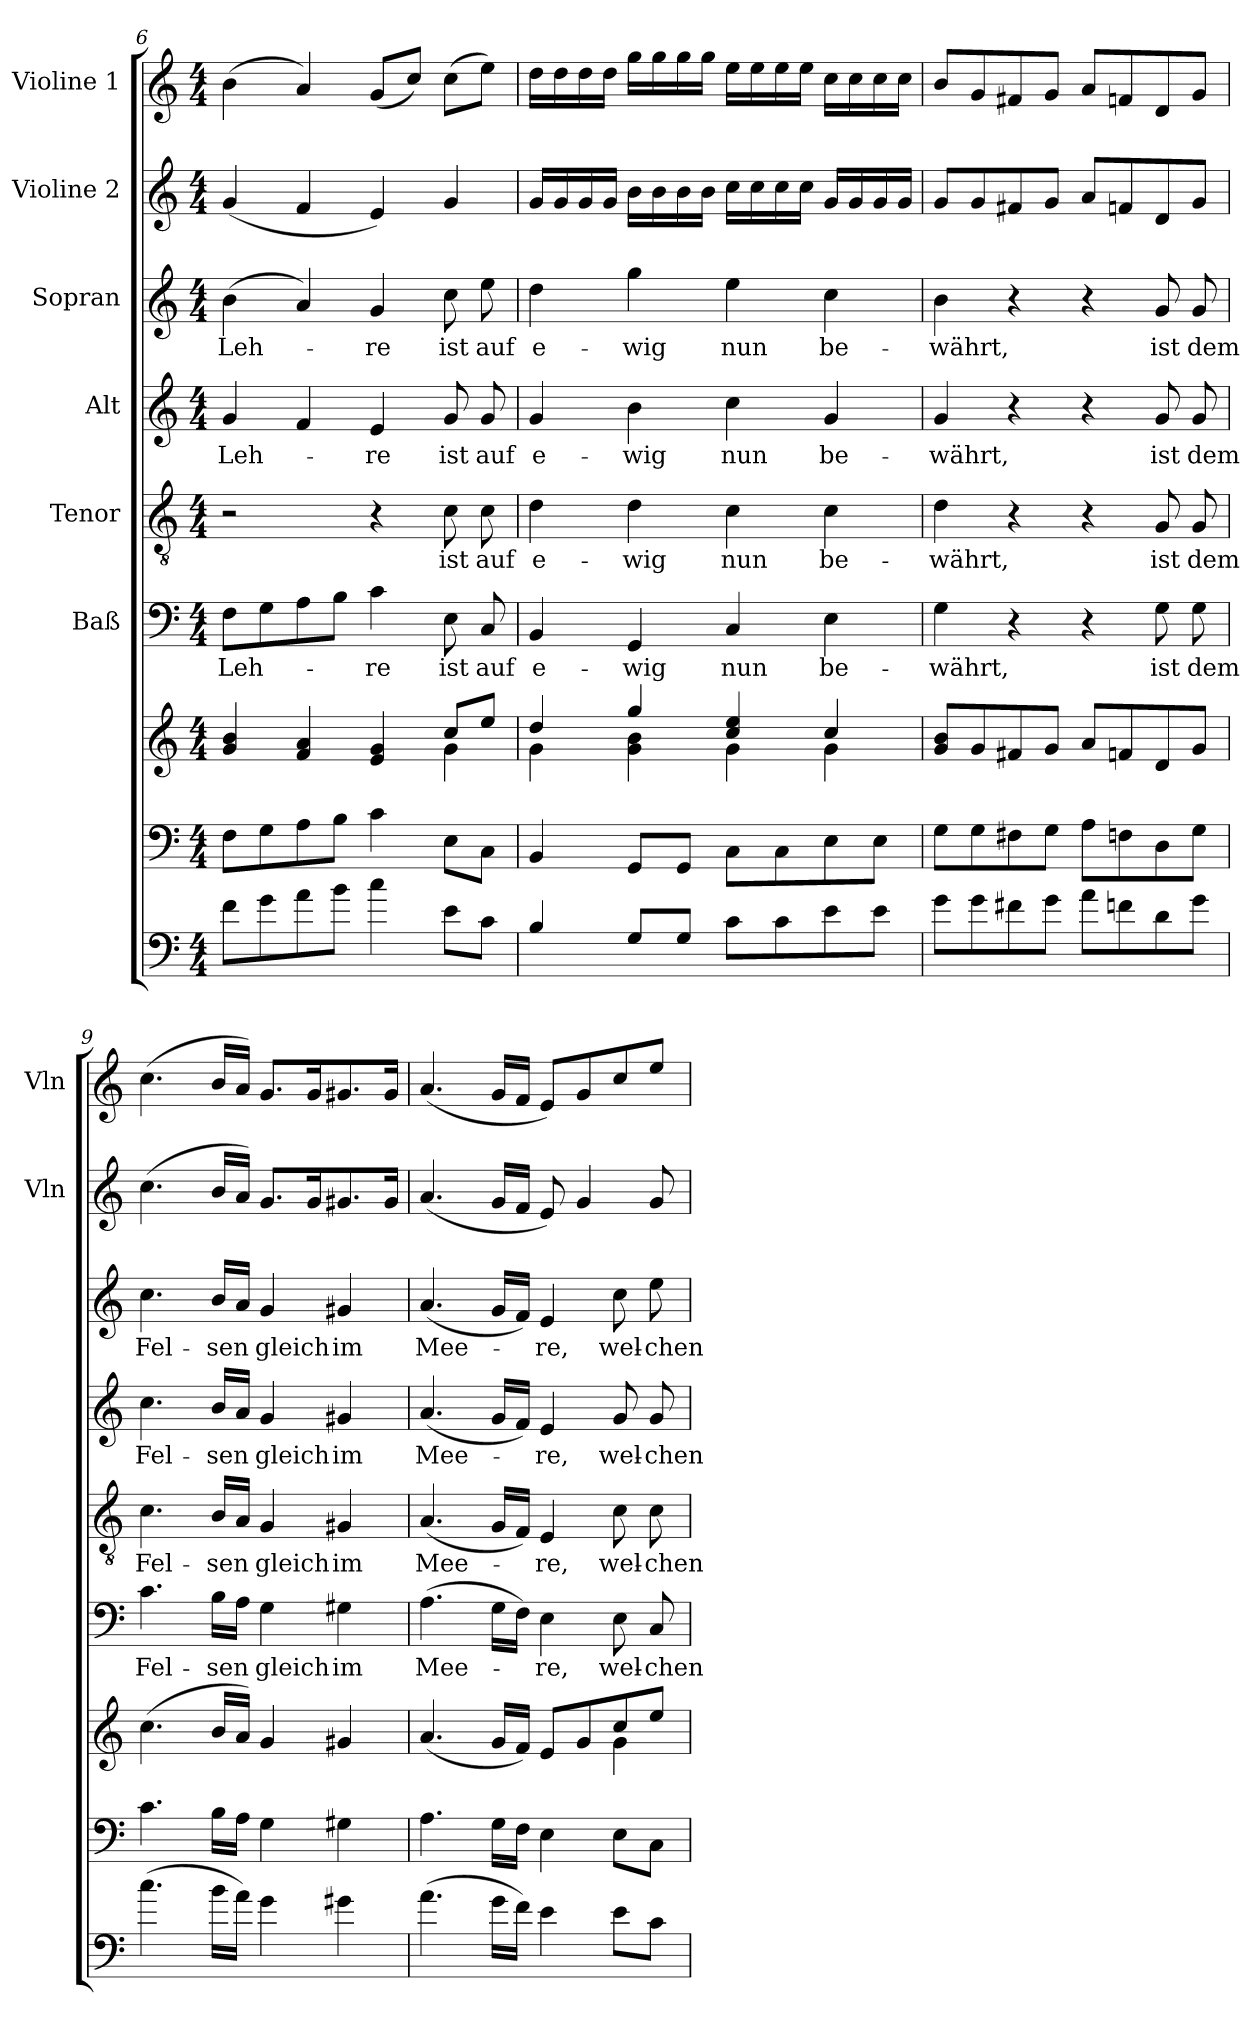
**kern	**kern	**kern	**kern	**text	**kern	**text	**kern	**text	**kern	**text	**kern	**kern
*part8	*part7	*part7	*part6	*part6	*part5	*part5	*part4	*part4	*part3	*part3	*part2	*part1
*staff9	*staff8	*staff7	*staff6	*staff6	*staff5	*staff5	*staff4	*staff4	*staff3	*staff3	*staff2	*staff1
*	*	*	*I"Baß	*	*I"Tenor	*	*I"Alt	*	*I"Sopran	*	*I"Violine 2	*I"Violine 1
*	*	*	*	*	*	*	*	*	*	*	*I'Vln	*I'Vln
!!LO:PB:g=z
*clefF4	*clefF4	*clefG2	*clefF4	*	*clefGv2	*	*clefG2	*	*clefG2	*	*clefG2	*clefG2
*ITrd7c12	*	*	*	*	*	*	*	*	*	*	*	*
*k[]	*k[]	*k[]	*k[]	*	*k[]	*	*k[]	*	*k[]	*	*k[]	*k[]
*C:	*C:	*C:	*C:	*	*C:	*	*C:	*	*C:	*	*C:	*C:
*M4/4	*M4/4	*M4/4	*M4/4	*	*M4/4	*	*M4/4	*	*M4/4	*	*M4/4	*M4/4
=6	=6	=6	=6	=6	=6	=6	=6	=6	=6	=6	=6	=6
*	*	*^	*	*	*	*	*	*	*	*	*	*
!	!	!	!	!	!LO:LY:b	!	!	!	!LO:LY:b	!	!LO:LY:b	!	!
8F\L	8F\L	4g/ 4b/	2.ryy	8F\L	Leh-	2r	.	4g/	Leh-	(>4b\	Leh-	(<4g/	(>4b\
8G\	8G\	.	.	8G\	.	.	.	.	.	.	.	.	.
8A\	8A\	4f/ 4a/	.	8A\	.	.	.	4f/	.	4a/)	.	4f/	4a/)
8B\J	8B\J	.	.	8B\J	.	.	.	.	.	.	.	.	.
!	!	!	!	!	!LO:LY:b	!	!	!	!LO:LY:b	!	!LO:LY:b	!	!
4c\	4c\	4e/ 4g/	.	4c\	-re	4r	.	4e/	-re	4g/	-re	4e/)	(<8g/L
.	.	.	.	.	.	.	.	.	.	.	.	.	8cc/J)
!	!	!	!	!	!LO:LY:b	!	!LO:LY:b	!	!LO:LY:b	!	!LO:LY:b	!	!
8E\L	8E\L	8cc/L	4g\	8E\	ist	8c\	ist	8g/	ist	8cc\	ist	4g/	(>8cc\L
!	!	!	!	!	!LO:LY:b	!	!LO:LY:b	!	!LO:LY:b	!	!LO:LY:b	!	!
8C\J	8C\J	8ee/J	.	8C/	auf	8c\	auf	8g/	auf	8ee\	auf	.	8ee\J)
=7	=7	=7	=7	=7	=7	=7	=7	=7	=7	=7	=7	=7	=7
!	!	!	!	!	!LO:LY:b	!	!LO:LY:b	!	!LO:LY:b	!	!LO:LY:b	!	!
4BB/	4BB/	4dd/	4g\	4BB/	e-	4d\	e-	4g/	e-	4dd\	e-	16g/LL	16dd\LL
.	.	.	.	.	.	.	.	.	.	.	.	16g/	16dd\
.	.	.	.	.	.	.	.	.	.	.	.	16g/	16dd\
.	.	.	.	.	.	.	.	.	.	.	.	16g/JJ	16dd\JJ
!	!	!	!	!	!LO:LY:b	!	!LO:LY:b	!	!LO:LY:b	!	!LO:LY:b	!	!
8GG/L	8GG/L	4gg/	4g\ 4b\	4GG/	-wig	4d\	-wig	4b\	-wig	4gg\	-wig	16b\LL	16gg\LL
.	.	.	.	.	.	.	.	.	.	.	.	16b\	16gg\
8GG/J	8GG/J	.	.	.	.	.	.	.	.	.	.	16b\	16gg\
.	.	.	.	.	.	.	.	.	.	.	.	16b\JJ	16gg\JJ
!	!	!	!	!	!LO:LY:b	!	!LO:LY:b	!	!LO:LY:b	!	!LO:LY:b	!	!
8C\L	8C\L	4cc/ 4ee/	4g\	4C/	nun	4c\	nun	4cc\	nun	4ee\	nun	16cc\LL	16ee\LL
.	.	.	.	.	.	.	.	.	.	.	.	16cc\	16ee\
8C\	8C\	.	.	.	.	.	.	.	.	.	.	16cc\	16ee\
.	.	.	.	.	.	.	.	.	.	.	.	16cc\JJ	16ee\JJ
!	!	!	!	!	!LO:LY:b	!	!LO:LY:b	!	!LO:LY:b	!	!LO:LY:b	!	!
8E\	8E\	4cc/	4g\	4E\	be-	4c\	be-	4g/	be-	4cc\	be-	16g/LL	16cc\LL
.	.	.	.	.	.	.	.	.	.	.	.	16g/	16cc\
8E\J	8E\J	.	.	.	.	.	.	.	.	.	.	16g/	16cc\
.	.	.	.	.	.	.	.	.	.	.	.	16g/JJ	16cc\JJ
*	*	*v	*v	*	*	*	*	*	*	*	*	*	*
=8	=8	=8	=8	=8	=8	=8	=8	=8	=8	=8	=8	=8
!	!	!	!	!LO:LY:b	!	!LO:LY:b	!	!LO:LY:b	!	!LO:LY:b	!	!
8G\L	8G\L	8g/ 8b/L	4G\	-währt,	4d\	-währt,	4g/	-währt,	4b\	-währt,	8g/L	8b/L
8G\	8G\	8g/	.	.	.	.	.	.	.	.	8g/	8g/
8F#X\	8F#X\	8f#X/	4r	.	4r	.	4r	.	4r	.	8f#X/	8f#X/
8G\J	8G\J	8g/J	.	.	.	.	.	.	.	.	8g/J	8g/J
8A\L	8A\L	8a/L	4r	.	4r	.	4r	.	4r	.	8a/L	8a/L
8Fn\	8Fn\	8fn/	.	.	.	.	.	.	.	.	8fn/	8fn/
!	!	!	!	!LO:LY:b	!	!LO:LY:b	!	!LO:LY:b	!	!LO:LY:b	!	!
8D\	8D\	8d/	8G\	ist	8G/	ist	8g/	ist	8g/	ist	8d/	8d/
!	!	!	!	!LO:LY:b	!	!LO:LY:b	!	!LO:LY:b	!	!LO:LY:b	!	!
8G\J	8G\J	8g/J	8G\	dem	8G/	dem	8g/	dem	8g/	dem	8g/J	8g/J
=9	=9	=9	=9	=9	=9	=9	=9	=9	=9	=9	=9	=9
!	!	!	!	!LO:LY:b	!	!LO:LY:b	!	!LO:LY:b	!	!LO:LY:b	!	!
(>4.c\	4.c\	(<4.cc\	4.c\	Fel-	4.c\	Fel-	4.cc\	Fel-	4.cc\	Fel-	(<4.cc\	(<4.cc\
!	!	!	!	!LO:LY:b	!	!LO:LY:b	!	!LO:LY:b	!	!LO:LY:b	!	!
16B\LL	16B\LL	16b/LL	16B\LL	-sen	16B/LL	-sen	16b/LL	-sen	16b/LL	-sen	16b/LL	16b/LL
16A\JJ)	16A\JJ	16a/JJ)	16A\JJ	.	16A/JJ	.	16a/JJ	.	16a/JJ	.	16a/JJ)	16a/JJ)
!	!	!	!	!LO:LY:b	!	!LO:LY:b	!	!LO:LY:b	!	!LO:LY:b	!	!
4G\	4G\	4g/	4G\	gleich	4G/	gleich	4g/	gleich	4g/	gleich	8.g/L	8.g/L
.	.	.	.	.	.	.	.	.	.	.	16g/k	16g/k
!	!	!	!	!LO:LY:b	!	!LO:LY:b	!	!LO:LY:b	!	!LO:LY:b	!	!
4G#X\	4G#X\	4g#X/	4G#X\	im	4G#X/	im	4g#X/	im	4g#X/	im	8.g#X/	8.g#X/
.	.	.	.	.	.	.	.	.	.	.	16g#/Jk	16g#/Jk
!!LO:PB:g=z
=10	=10	=10	=10	=10	=10	=10	=10	=10	=10	=10	=10	=10
*	*	*^	*	*	*	*	*	*	*	*	*	*
!	!	!	!	!	!LO:LY:b	!	!LO:LY:b	!	!LO:LY:b	!	!LO:LY:b	!	!
(>4.A\	4.A\	(<4.a/	2.ryy	(>4.A\	Mee-	(<4.A/	Mee-	(<4.a/	Mee-	(<4.a/	Mee-	(<4.a/	(<4.a/
16G\LL	16G\LL	16g/LL	.	16G\LL	.	16G/LL	.	16g/LL	.	16g/LL	.	16g/LL	16g/LL
16F\JJ)	16F\JJ	16f/JJ)	.	16F\JJ)	.	16F/JJ)	.	16f/JJ)	.	16f/JJ)	.	16f/JJ	16f/JJ
!	!	!	!	!	!LO:LY:b	!	!LO:LY:b	!	!LO:LY:b	!	!LO:LY:b	!	!
4E\	4E\	8e/L	.	4E\	-re,	4E/	-re,	4e/	-re,	4e/	-re,	8e/)	8e/L)
.	.	8g/	.	.	.	.	.	.	.	.	.	4g/	8g/
!	!	!	!	!	!LO:LY:b	!	!LO:LY:b	!	!LO:LY:b	!	!LO:LY:b	!	!
8E\L	8E\L	8cc/	4g\	8E\	wel-	8c\	wel-	8g/	wel-	8cc\	wel-	.	8cc/
!	!	!	!	!	!LO:LY:b	!	!LO:LY:b	!	!LO:LY:b	!	!LO:LY:b	!	!
8C\J	8C\J	8ee/J	.	8C/	-chen	8c\	-chen	8g/	-chen	8ee\	-chen	8g/	8ee/J
*	*	*v	*v	*	*	*	*	*	*	*	*	*	*
=	=	=	=	=	=	=	=	=	=	=	=	=
*-	*-	*-	*-	*-	*-	*-	*-	*-	*-	*-	*-	*-
